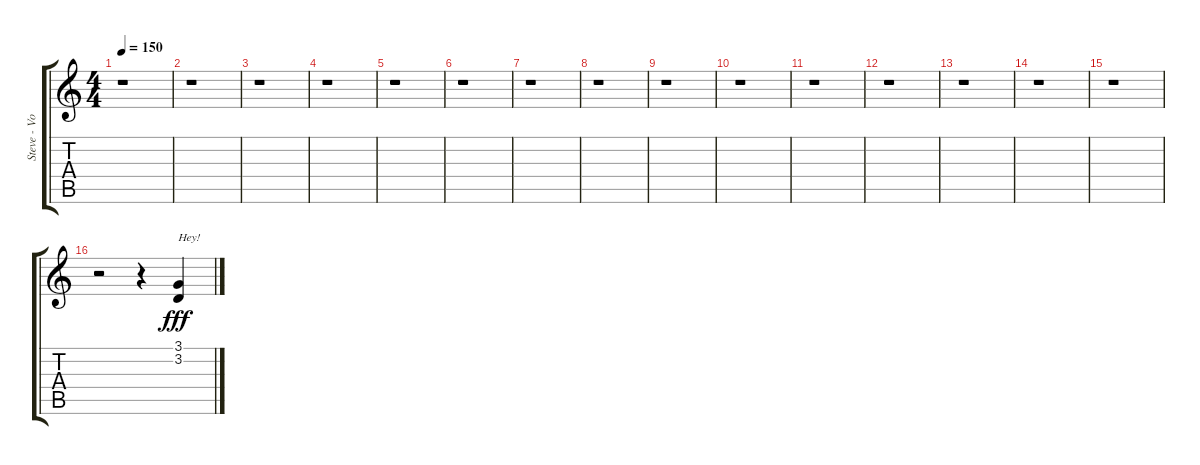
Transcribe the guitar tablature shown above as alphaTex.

\track ("Steve - Vocals" "Steve - Vo") {instrument altosax}
\staff {score tabs}
\tuning (E4 B3 G3 D3 A2 E2) {hide}
\ts (4 4)
\tempo 150
\clef g2
\ks c
r.1{dy fff instrument altosax} |
r.1 |
r.1 |
r.1 |
r.1 |
r.1 |
r.1 |
r.1 |
r.1 |
r.1 |
r.1 |
r.1 |
r.1 |
r.1 |
r.1 |
r.2 r.4 (3.1 3.2).4{txt "Hey!"}
